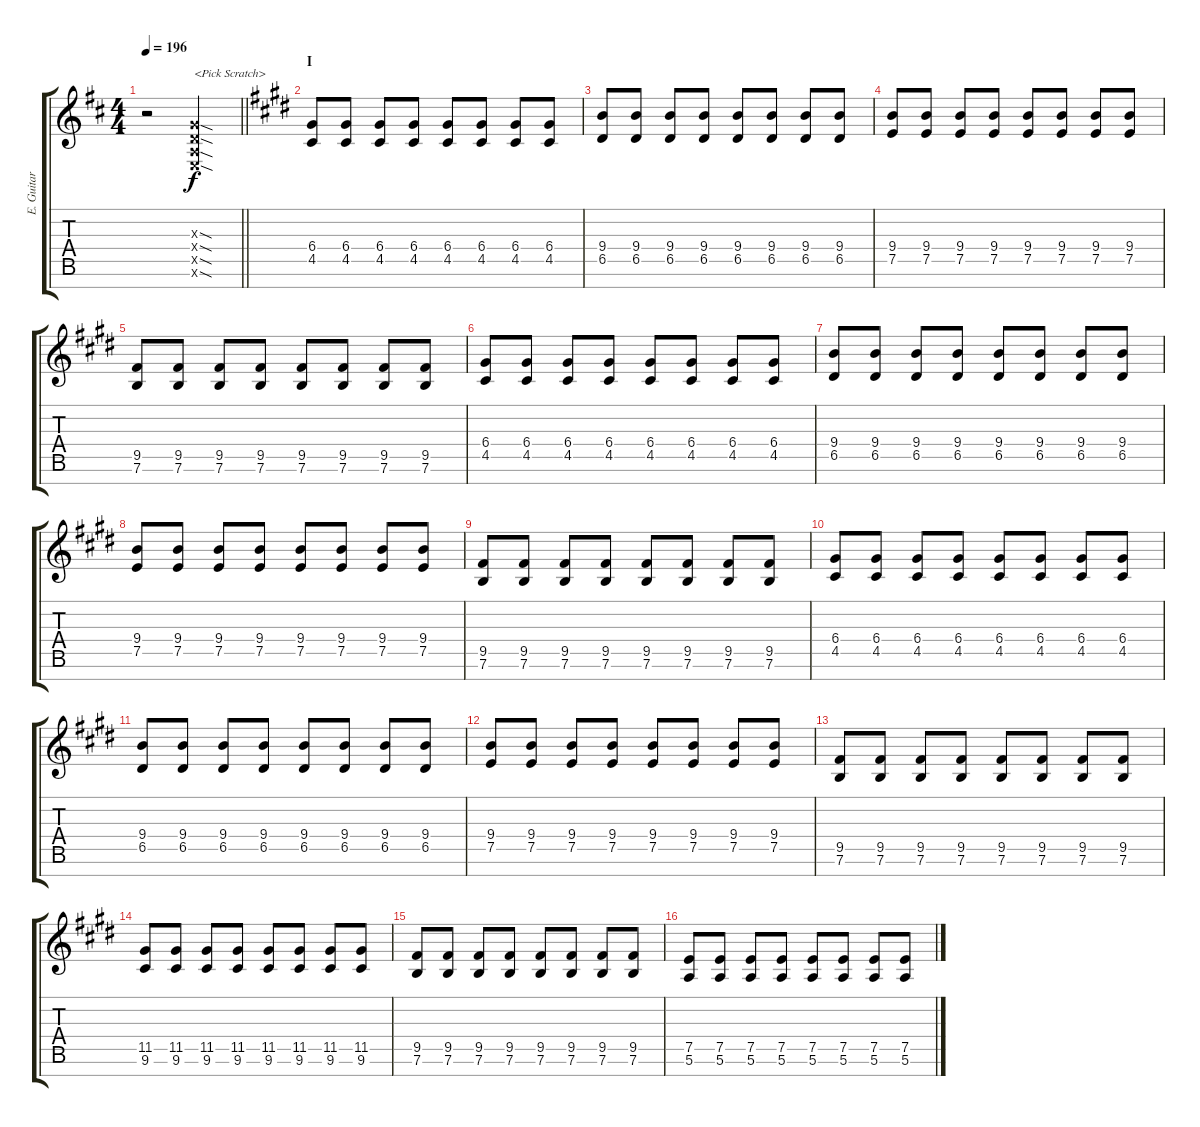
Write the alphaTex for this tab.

\track ("E. Guitar I" "E. Guitar ") {instrument overdrivenguitar}
\staff {score tabs}
\tuning (E4 B3 G3 D3 A2 E2 B1) {hide}
\ts (4 4)
\tempo 196
\clef g2
\barLineRight lightlight
\ks d
r.2{dy f} (0.3{sod x} 0.4{sod x} 0.5{sod x} 0.6{sod x}).2{txt "<Pick Scratch>"} |
\section ("" "I")
\ks e
(6.4 4.5).8 (6.4 4.5).8 (6.4 4.5).8 (6.4 4.5).8 (6.4 4.5).8 (6.4 4.5).8 (6.4 4.5).8 (6.4 4.5).8 |
(9.4 6.5).8 (9.4 6.5).8 (9.4 6.5).8 (9.4 6.5).8 (9.4 6.5).8 (9.4 6.5).8 (9.4 6.5).8 (9.4 6.5).8 |
(9.4 7.5).8 (9.4 7.5).8 (9.4 7.5).8 (9.4 7.5).8 (9.4 7.5).8 (9.4 7.5).8 (9.4 7.5).8 (9.4 7.5).8 |
(9.5 7.6).8 (9.5 7.6).8 (9.5 7.6).8 (9.5 7.6).8 (9.5 7.6).8 (9.5 7.6).8 (9.5 7.6).8 (9.5 7.6).8 |
(6.4 4.5).8 (6.4 4.5).8 (6.4 4.5).8 (6.4 4.5).8 (6.4 4.5).8 (6.4 4.5).8 (6.4 4.5).8 (6.4 4.5).8 |
(9.4 6.5).8 (9.4 6.5).8 (9.4 6.5).8 (9.4 6.5).8 (9.4 6.5).8 (9.4 6.5).8 (9.4 6.5).8 (9.4 6.5).8 |
(9.4 7.5).8 (9.4 7.5).8 (9.4 7.5).8 (9.4 7.5).8 (9.4 7.5).8 (9.4 7.5).8 (9.4 7.5).8 (9.4 7.5).8 |
(9.5 7.6).8 (9.5 7.6).8 (9.5 7.6).8 (9.5 7.6).8 (9.5 7.6).8 (9.5 7.6).8 (9.5 7.6).8 (9.5 7.6).8 |
(6.4 4.5).8 (6.4 4.5).8 (6.4 4.5).8 (6.4 4.5).8 (6.4 4.5).8 (6.4 4.5).8 (6.4 4.5).8 (6.4 4.5).8 |
(9.4 6.5).8 (9.4 6.5).8 (9.4 6.5).8 (9.4 6.5).8 (9.4 6.5).8 (9.4 6.5).8 (9.4 6.5).8 (9.4 6.5).8 |
(9.4 7.5).8 (9.4 7.5).8 (9.4 7.5).8 (9.4 7.5).8 (9.4 7.5).8 (9.4 7.5).8 (9.4 7.5).8 (9.4 7.5).8 |
(9.5 7.6).8 (9.5 7.6).8 (9.5 7.6).8 (9.5 7.6).8 (9.5 7.6).8 (9.5 7.6).8 (9.5 7.6).8 (9.5 7.6).8 |
(11.5 9.6).8 (11.5 9.6).8 (11.5 9.6).8 (11.5 9.6).8 (11.5 9.6).8 (11.5 9.6).8 (11.5 9.6).8 (11.5 9.6).8 |
(9.5 7.6).8 (9.5 7.6).8 (9.5 7.6).8 (9.5 7.6).8 (9.5 7.6).8 (9.5 7.6).8 (9.5 7.6).8 (9.5 7.6).8 |
(7.5 5.6).8 (7.5 5.6).8 (7.5 5.6).8 (7.5 5.6).8 (7.5 5.6).8 (7.5 5.6).8 (7.5 5.6).8 (7.5 5.6).8
